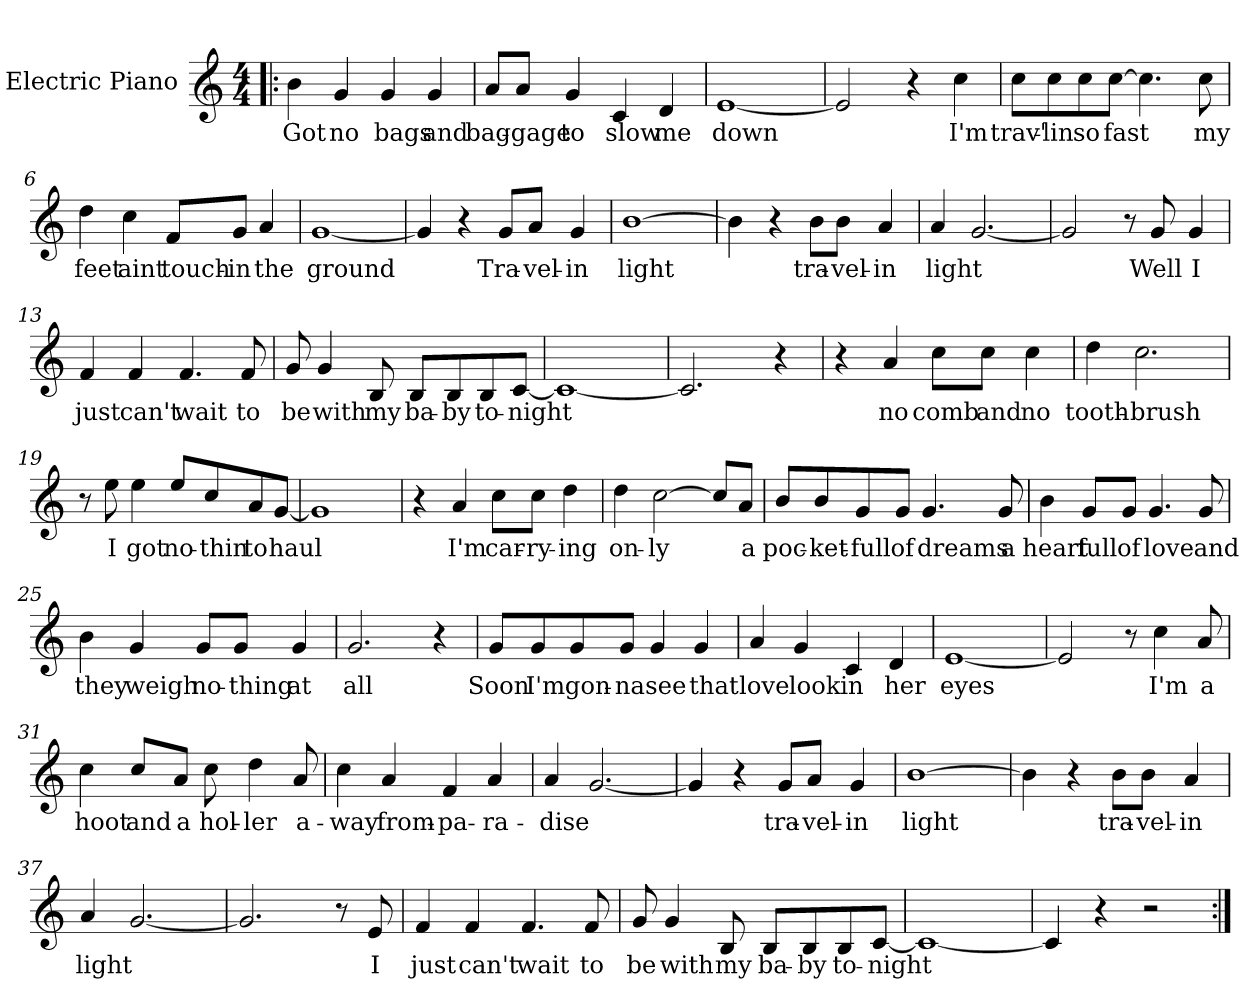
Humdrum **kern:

**kern	**text
*part1	*part1
*staff1	*staff1
*I"Electric Piano	*
*I'E.Pno	*
*clefG2	*
*k[]	*
*C:	*
*M4/4	*
=1!|:	=1!|:
4b\	Got
4g/	no
4g/	bags
4g/	and
=2	=2
8a/L	bag-
8a/J	-gage
4g/	to
4c/	slow
4d/	me
=3	=3
[1e	down
=4	=4
2e/]	.
4r	.
4cc\	I'm
!!LO:LB:g=z
=5	=5
8cc\L	trav'-
8cc\	-lin
8cc\	so
[8cc\J	fast
4.cc\]	.
8cc\	my
=6	=6
4dd\	feet
4cc\	aint
8f/L	touch-
8g/J	-in
4a/	the
=7	=7
[1g	ground
=8	=8
4g/]	.
4r	.
8g/L	Tra-
8a/J	-vel-
4g/	-in
!!LO:LB:g=z
=9	=9
[1b	light
=10	=10
4b\]	.
4r	.
8b\L	tra-
8b\J	-vel-
4a/	-in
=11	=11
4a/	light
[2.g/	.
=12	=12
2g/]	.
8r	.
8g/	Well
4g/	I
=13	=13
4f/	just
4f/	can't
4.f/	wait
8f/	to
!!LO:LB:g=z
=14	=14
8g/	be
4g/	with
8B/	my
8B/L	ba-
8B/	-by
8B/	to-
[8c/J	-night
=15	=15
1c_	.
=16	=16
2.c/]	.
4r	.
=17	=17
4r	.
4a/	no
8cc\L	comb
8cc\J	and
4cc\	no
=18	=18
4dd\	tooth-
2.cc\	-brush
!!LO:LB:g=z
=19	=19
8r	.
8ee\	I
4ee\	got
8ee/L	no-
8cc/	-thin
8a/	to
[8g/J	haul
=20	=20
1g]	.
=21	=21
4r	.
4a/	I'm
8cc\L	car-
8cc\J	-ry-
4dd\	-ing
=22	=22
4dd\	on-
[2cc\	-ly
8cc/L]	.
8a/J	a
!!LO:LB:g=z
=23	=23
8b/L	poc-
8b/	-ket-
8g/	full
8g/J	of
4.g/	dreams
8g/	a
=24	=24
4b\	heart
8g/L	full
8g/J	of
4.g/	love
8g/	and
=25	=25
4b\	they
4g/	weigh
8g/L	no-
8g/J	-thing
4g/	at
=26	=26
2.g/	all
4r	.
!!LO:LB:g=z
=27	=27
8g/L	Soon
8g/	I'm
8g/	gon-
8g/J	-na
4g/	see
4g/	that
=28	=28
4a/	love
4g/	look
4c/	in
4d/	her
=29	=29
[1e	eyes
=30	=30
2e/]	.
8r	.
4cc\	I'm
8a/	a
!!LO:LB:g=z
=31	=31
4cc\	hoot
8cc/L	and
8a/J	a
8cc\	hol-
4dd\	-ler
8a/	a-
=32	=32
4cc\	-way
4a/	from-
4f/	pa-
4a/	-ra-
=33	=33
4a/	-dise
[2.g/	.
=34	=34
4g/]	.
4r	.
8g/L	tra-
8a/J	-vel-
4g/	-in
!!LO:LB:g=z
=35	=35
[1b	light
=36	=36
4b\]	.
4r	.
8b\L	tra-
8b\J	-vel-
4a/	-in
=37	=37
4a/	light
[2.g/	.
=38	=38
2.g/]	.
8r	.
8e/	I
!!LO:LB:g=z
=39	=39
4f/	just
4f/	can't
4.f/	wait
8f/	to
=40	=40
8g/	be
4g/	with
8B/	my
8B/L	ba-
8B/	-by
8B/	to-
[8c/J	night
=41	=41
1c_	.
=42	=42
4c/]	.
4r	.
2r	.
=:|!	=:|!
*-	*-
